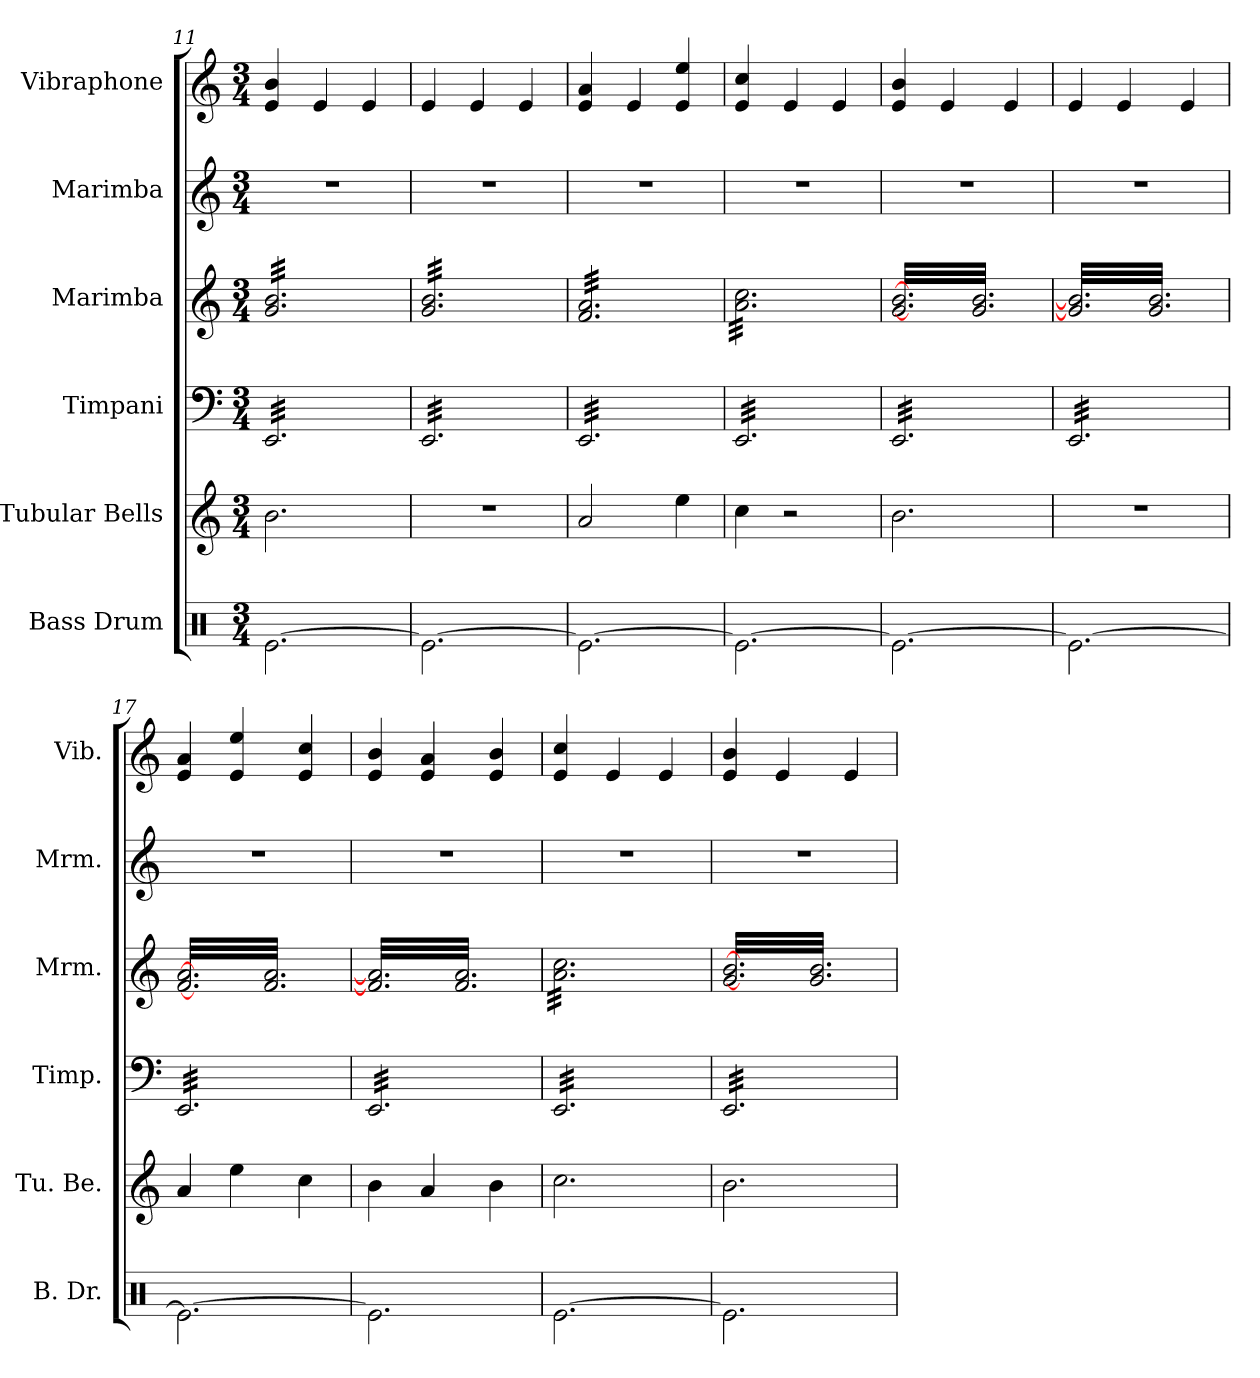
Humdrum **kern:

**kern	**kern	**kern	**kern	**kern	**kern
*part6	*part5	*part4	*part3	*part2	*part1
*staff6	*staff5	*staff4	*staff3	*staff2	*staff1
*I"Bass Drum	*I"Tubular Bells	*I"Timpani	*I"Marimba	*I"Marimba	*I"Vibraphone
*I'B. Dr.	*I'Tu. Be.	*I'Timp.	*I'Mrm.	*I'Mrm.	*I'Vib.
*clefX	*clefG2	*clefF4	*clefG2	*clefG2	*clefG2
*k[]	*k[]	*k[]	*k[]	*k[]	*k[]
*M3/4	*M3/4	*M3/4	*M3/4	*M3/4	*M3/4
=11	=11	=11	=11	=11	=11
*	*	*tremolo	*	*	*
*	*	*	*tremolo	*	*
[2.Re\	2.b\	32EE/LLL	32g/ 32b/LLL	2.r	4e/ 4b/
.	.	32EE/	32g/ 32b/	.	.
.	.	32EE/	32g/ 32b/	.	.
.	.	32EE/	32g/ 32b/	.	.
.	.	32EE/	32g/ 32b/	.	.
.	.	32EE/	32g/ 32b/	.	.
.	.	32EE/	32g/ 32b/	.	.
.	.	32EE/	32g/ 32b/	.	.
.	.	32EE/	32g/ 32b/	.	4e/
.	.	32EE/	32g/ 32b/	.	.
.	.	32EE/	32g/ 32b/	.	.
.	.	32EE/	32g/ 32b/	.	.
.	.	32EE/	32g/ 32b/	.	.
.	.	32EE/	32g/ 32b/	.	.
.	.	32EE/	32g/ 32b/	.	.
.	.	32EE/	32g/ 32b/	.	.
.	.	32EE/	32g/ 32b/	.	4e/
.	.	32EE/	32g/ 32b/	.	.
.	.	32EE/	32g/ 32b/	.	.
.	.	32EE/	32g/ 32b/	.	.
.	.	32EE/	32g/ 32b/	.	.
.	.	32EE/	32g/ 32b/	.	.
.	.	32EE/	32g/ 32b/	.	.
.	.	32EE/JJJ	32g/ 32b/JJJ	.	.
=12	=12	=12	=12	=12	=12
2.Re\_	2.r	32EE/LLL	32g/ 32b/LLL	2.r	4e/
.	.	32EE/	32g/ 32b/	.	.
.	.	32EE/	32g/ 32b/	.	.
.	.	32EE/	32g/ 32b/	.	.
.	.	32EE/	32g/ 32b/	.	.
.	.	32EE/	32g/ 32b/	.	.
.	.	32EE/	32g/ 32b/	.	.
.	.	32EE/	32g/ 32b/	.	.
.	.	32EE/	32g/ 32b/	.	4e/
.	.	32EE/	32g/ 32b/	.	.
.	.	32EE/	32g/ 32b/	.	.
.	.	32EE/	32g/ 32b/	.	.
.	.	32EE/	32g/ 32b/	.	.
.	.	32EE/	32g/ 32b/	.	.
.	.	32EE/	32g/ 32b/	.	.
.	.	32EE/	32g/ 32b/	.	.
.	.	32EE/	32g/ 32b/	.	4e/
.	.	32EE/	32g/ 32b/	.	.
.	.	32EE/	32g/ 32b/	.	.
.	.	32EE/	32g/ 32b/	.	.
.	.	32EE/	32g/ 32b/	.	.
.	.	32EE/	32g/ 32b/	.	.
.	.	32EE/	32g/ 32b/	.	.
.	.	32EE/JJJ	32g/ 32b/JJJ	.	.
=13	=13	=13	=13	=13	=13
2.Re\_	2a/	32EE/LLL	32f/ 32a/LLL	2.r	4e/ 4a/
.	.	32EE/	32f/ 32a/	.	.
.	.	32EE/	32f/ 32a/	.	.
.	.	32EE/	32f/ 32a/	.	.
.	.	32EE/	32f/ 32a/	.	.
.	.	32EE/	32f/ 32a/	.	.
.	.	32EE/	32f/ 32a/	.	.
.	.	32EE/	32f/ 32a/	.	.
.	.	32EE/	32f/ 32a/	.	4e/
.	.	32EE/	32f/ 32a/	.	.
.	.	32EE/	32f/ 32a/	.	.
.	.	32EE/	32f/ 32a/	.	.
.	.	32EE/	32f/ 32a/	.	.
.	.	32EE/	32f/ 32a/	.	.
.	.	32EE/	32f/ 32a/	.	.
.	.	32EE/	32f/ 32a/	.	.
.	4ee\	32EE/	32f/ 32a/	.	4e/ 4ee/
.	.	32EE/	32f/ 32a/	.	.
.	.	32EE/	32f/ 32a/	.	.
.	.	32EE/	32f/ 32a/	.	.
.	.	32EE/	32f/ 32a/	.	.
.	.	32EE/	32f/ 32a/	.	.
.	.	32EE/	32f/ 32a/	.	.
.	.	32EE/JJJ	32f/ 32a/JJJ	.	.
=14	=14	=14	=14	=14	=14
2.Re\_	4cc\	32EE/LLL	32a\ 32cc\LLL	2.r	4e/ 4cc/
.	.	32EE/	32a\ 32cc\	.	.
.	.	32EE/	32a\ 32cc\	.	.
.	.	32EE/	32a\ 32cc\	.	.
.	.	32EE/	32a\ 32cc\	.	.
.	.	32EE/	32a\ 32cc\	.	.
.	.	32EE/	32a\ 32cc\	.	.
.	.	32EE/	32a\ 32cc\	.	.
.	2r	32EE/	32a\ 32cc\	.	4e/
.	.	32EE/	32a\ 32cc\	.	.
.	.	32EE/	32a\ 32cc\	.	.
.	.	32EE/	32a\ 32cc\	.	.
.	.	32EE/	32a\ 32cc\	.	.
.	.	32EE/	32a\ 32cc\	.	.
.	.	32EE/	32a\ 32cc\	.	.
.	.	32EE/	32a\ 32cc\	.	.
.	.	32EE/	32a\ 32cc\	.	4e/
.	.	32EE/	32a\ 32cc\	.	.
.	.	32EE/	32a\ 32cc\	.	.
.	.	32EE/	32a\ 32cc\	.	.
.	.	32EE/	32a\ 32cc\	.	.
.	.	32EE/	32a\ 32cc\	.	.
.	.	32EE/	32a\ 32cc\	.	.
.	.	32EE/JJJ	32a\ 32cc\JJJ	.	.
=15	=15	=15	=15	=15	=15
2.Re\_	2.b\	32EE/LLL	[32g/ [32b/LLL	2.r	4e/ 4b/
.	.	32EE/	32g/ 32b/	.	.
.	.	32EE/	32g/ 32b/	.	.
.	.	32EE/	32g/ 32b/	.	.
.	.	32EE/	32g/ 32b/	.	.
.	.	32EE/	32g/ 32b/	.	.
.	.	32EE/	32g/ 32b/	.	.
.	.	32EE/	32g/ 32b/	.	.
.	.	32EE/	32g/ 32b/	.	4e/
.	.	32EE/	32g/ 32b/	.	.
.	.	32EE/	32g/ 32b/	.	.
.	.	32EE/	32g/ 32b/	.	.
.	.	32EE/	32g/ 32b/	.	.
.	.	32EE/	32g/ 32b/	.	.
.	.	32EE/	32g/ 32b/	.	.
.	.	32EE/	32g/ 32b/	.	.
.	.	32EE/	32g/ 32b/	.	4e/
.	.	32EE/	32g/ 32b/	.	.
.	.	32EE/	32g/ 32b/	.	.
.	.	32EE/	32g/ 32b/	.	.
.	.	32EE/	32g/ 32b/	.	.
.	.	32EE/	32g/ 32b/	.	.
.	.	32EE/	32g/ 32b/	.	.
.	.	32EE/JJJ	32g/ 32b/JJJ	.	.
=16	=16	=16	=16	=16	=16
2.Re\_	2.r	32EE/LLL	32g/] 32b/]LLL	2.r	4e/
.	.	32EE/	32g/ 32b/	.	.
.	.	32EE/	32g/ 32b/	.	.
.	.	32EE/	32g/ 32b/	.	.
.	.	32EE/	32g/ 32b/	.	.
.	.	32EE/	32g/ 32b/	.	.
.	.	32EE/	32g/ 32b/	.	.
.	.	32EE/	32g/ 32b/	.	.
.	.	32EE/	32g/ 32b/	.	4e/
.	.	32EE/	32g/ 32b/	.	.
.	.	32EE/	32g/ 32b/	.	.
.	.	32EE/	32g/ 32b/	.	.
.	.	32EE/	32g/ 32b/	.	.
.	.	32EE/	32g/ 32b/	.	.
.	.	32EE/	32g/ 32b/	.	.
.	.	32EE/	32g/ 32b/	.	.
.	.	32EE/	32g/ 32b/	.	4e/
.	.	32EE/	32g/ 32b/	.	.
.	.	32EE/	32g/ 32b/	.	.
.	.	32EE/	32g/ 32b/	.	.
.	.	32EE/	32g/ 32b/	.	.
.	.	32EE/	32g/ 32b/	.	.
.	.	32EE/	32g/ 32b/	.	.
.	.	32EE/JJJ	32g/ 32b/JJJ	.	.
=17	=17	=17	=17	=17	=17
2.Re\_	4a/	32EE/LLL	[32f/ [32a/LLL	2.r	4e/ 4a/
.	.	32EE/	32f/ 32a/	.	.
.	.	32EE/	32f/ 32a/	.	.
.	.	32EE/	32f/ 32a/	.	.
.	.	32EE/	32f/ 32a/	.	.
.	.	32EE/	32f/ 32a/	.	.
.	.	32EE/	32f/ 32a/	.	.
.	.	32EE/	32f/ 32a/	.	.
.	4ee\	32EE/	32f/ 32a/	.	4e/ 4ee/
.	.	32EE/	32f/ 32a/	.	.
.	.	32EE/	32f/ 32a/	.	.
.	.	32EE/	32f/ 32a/	.	.
.	.	32EE/	32f/ 32a/	.	.
.	.	32EE/	32f/ 32a/	.	.
.	.	32EE/	32f/ 32a/	.	.
.	.	32EE/	32f/ 32a/	.	.
.	4cc\	32EE/	32f/ 32a/	.	4e/ 4cc/
.	.	32EE/	32f/ 32a/	.	.
.	.	32EE/	32f/ 32a/	.	.
.	.	32EE/	32f/ 32a/	.	.
.	.	32EE/	32f/ 32a/	.	.
.	.	32EE/	32f/ 32a/	.	.
.	.	32EE/	32f/ 32a/	.	.
.	.	32EE/JJJ	32f/ 32a/JJJ	.	.
=18	=18	=18	=18	=18	=18
2.Re\]	4b\	32EE/LLL	32f/] 32a/]LLL	2.r	4e/ 4b/
.	.	32EE/	32f/ 32a/	.	.
.	.	32EE/	32f/ 32a/	.	.
.	.	32EE/	32f/ 32a/	.	.
.	.	32EE/	32f/ 32a/	.	.
.	.	32EE/	32f/ 32a/	.	.
.	.	32EE/	32f/ 32a/	.	.
.	.	32EE/	32f/ 32a/	.	.
.	4a/	32EE/	32f/ 32a/	.	4e/ 4a/
.	.	32EE/	32f/ 32a/	.	.
.	.	32EE/	32f/ 32a/	.	.
.	.	32EE/	32f/ 32a/	.	.
.	.	32EE/	32f/ 32a/	.	.
.	.	32EE/	32f/ 32a/	.	.
.	.	32EE/	32f/ 32a/	.	.
.	.	32EE/	32f/ 32a/	.	.
.	4b\	32EE/	32f/ 32a/	.	4e/ 4b/
.	.	32EE/	32f/ 32a/	.	.
.	.	32EE/	32f/ 32a/	.	.
.	.	32EE/	32f/ 32a/	.	.
.	.	32EE/	32f/ 32a/	.	.
.	.	32EE/	32f/ 32a/	.	.
.	.	32EE/	32f/ 32a/	.	.
.	.	32EE/JJJ	32f/ 32a/JJJ	.	.
=19	=19	=19	=19	=19	=19
[2.Re\	2.cc\	32EE/LLL	32a\ 32cc\LLL	2.r	4e/ 4cc/
.	.	32EE/	32a\ 32cc\	.	.
.	.	32EE/	32a\ 32cc\	.	.
.	.	32EE/	32a\ 32cc\	.	.
.	.	32EE/	32a\ 32cc\	.	.
.	.	32EE/	32a\ 32cc\	.	.
.	.	32EE/	32a\ 32cc\	.	.
.	.	32EE/	32a\ 32cc\	.	.
.	.	32EE/	32a\ 32cc\	.	4e/
.	.	32EE/	32a\ 32cc\	.	.
.	.	32EE/	32a\ 32cc\	.	.
.	.	32EE/	32a\ 32cc\	.	.
.	.	32EE/	32a\ 32cc\	.	.
.	.	32EE/	32a\ 32cc\	.	.
.	.	32EE/	32a\ 32cc\	.	.
.	.	32EE/	32a\ 32cc\	.	.
.	.	32EE/	32a\ 32cc\	.	4e/
.	.	32EE/	32a\ 32cc\	.	.
.	.	32EE/	32a\ 32cc\	.	.
.	.	32EE/	32a\ 32cc\	.	.
.	.	32EE/	32a\ 32cc\	.	.
.	.	32EE/	32a\ 32cc\	.	.
.	.	32EE/	32a\ 32cc\	.	.
.	.	32EE/JJJ	32a\ 32cc\JJJ	.	.
!!LO:LB:g=z
=20	=20	=20	=20	=20	=20
2.Re\]	2.b\	32EE/LLL	[32g/ [32b/LLL	2.r	4e/ 4b/
.	.	32EE/	32g/ 32b/	.	.
.	.	32EE/	32g/ 32b/	.	.
.	.	32EE/	32g/ 32b/	.	.
.	.	32EE/	32g/ 32b/	.	.
.	.	32EE/	32g/ 32b/	.	.
.	.	32EE/	32g/ 32b/	.	.
.	.	32EE/	32g/ 32b/	.	.
.	.	32EE/	32g/ 32b/	.	4e/
.	.	32EE/	32g/ 32b/	.	.
.	.	32EE/	32g/ 32b/	.	.
.	.	32EE/	32g/ 32b/	.	.
.	.	32EE/	32g/ 32b/	.	.
.	.	32EE/	32g/ 32b/	.	.
.	.	32EE/	32g/ 32b/	.	.
.	.	32EE/	32g/ 32b/	.	.
.	.	32EE/	32g/ 32b/	.	4e/
.	.	32EE/	32g/ 32b/	.	.
.	.	32EE/	32g/ 32b/	.	.
.	.	32EE/	32g/ 32b/	.	.
.	.	32EE/	32g/ 32b/	.	.
.	.	32EE/	32g/ 32b/	.	.
.	.	32EE/	32g/ 32b/	.	.
.	.	32EE/JJJ	32g/ 32b/JJJ	.	.
*	*	*	*Xtremolo	*	*
*	*	*Xtremolo	*	*	*
=	=	=	=	=	=
*-	*-	*-	*-	*-	*-
